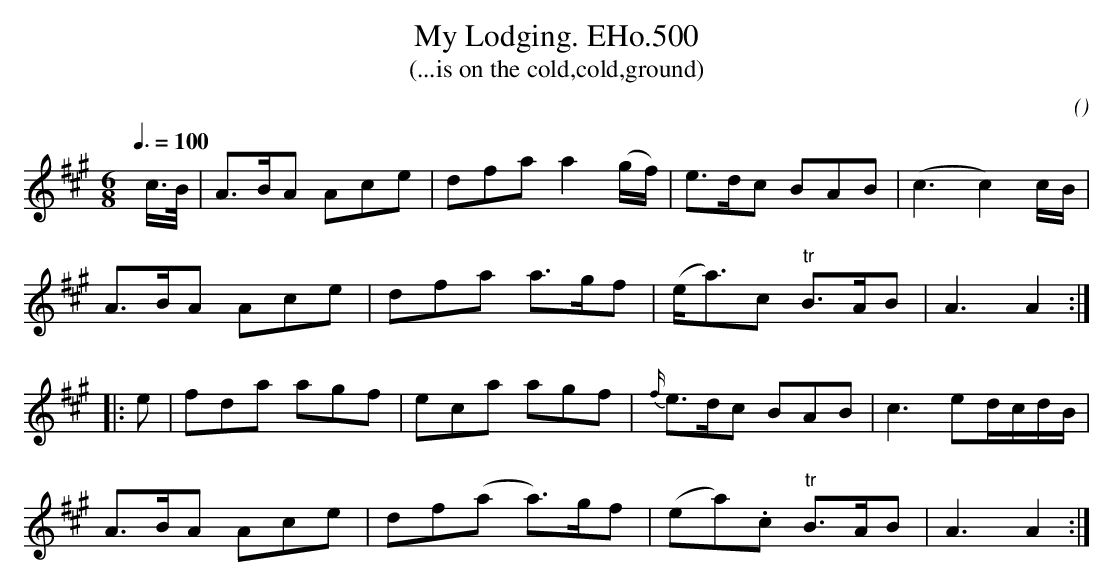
X:1
T:My Lodging. EHo.500
T:(...is on the cold,cold,ground)
M:6/8
L:1/8
Q:3/8=100
C:
O:
K:A
yc/>B/ | A>BA Ace | dfa a2(g/f/) | e>dc BAB | (c3c2)c/B/ |
A>BA Ace | dfa a>gf | (e<a)c "tr"B>AB | A3A2 :|
|: e | fda agf | eca agf | {f/}e>dc BAB | c3 ed/c/d/B/ |
A>BA Ace | df(a a)>gf | (ea).c "tr"B>AB | A3A2 :|
